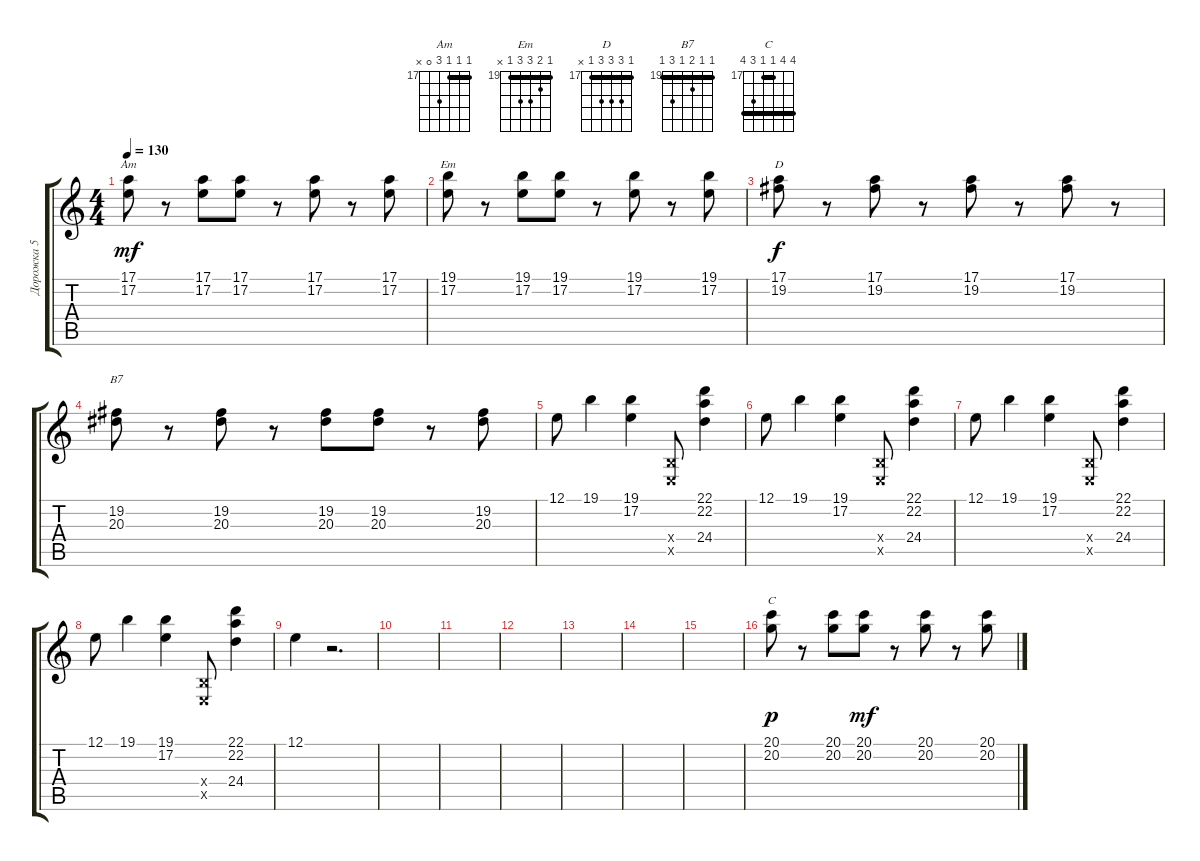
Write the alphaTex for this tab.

\track ("Дорожка 5" "Дорожка 5") {instrument rockorgan}
\staff {score tabs}
\tuning (E4 B3 G3 D3 A2 E2) {hide}
\chord ("Am" 17 17 17 19 0 x) {firstfret 17 barre 17}
\chord ("Em" 19 20 21 21 19 x) {firstfret 19 barre 19}
\chord ("D" 17 19 19 19 17 x) {firstfret 17 barre 17}
\chord ("B7" 19 19 20 19 21 19) {firstfret 19 barre 19}
\chord ("C" 20 20 17 17 19 20) {firstfret 17 barre (17 20)}
\ts (4 4)
\tempo 130
\clef g2
\ks c
(17.1 17.2).8{ch "Am" dy mf} r.8 (17.1 17.2).8 (17.1 17.2).8 r.8 (17.1 17.2).8 r.8 (17.1 17.2).8 |
(19.1 17.2).8{ch "Em"} r.8 (19.1 17.2).8 (19.1 17.2).8 r.8 (19.1 17.2).8 r.8 (19.1 17.2).8 |
(17.1 19.2).8{ch "D" dy f} r.8 (17.1 19.2).8 r.8 (17.1 19.2).8 r.8 (17.1 19.2).8 r.8 |
(19.2 20.3).8{ch "B7"} r.8 (19.2 20.3).8 r.8 (19.2 20.3).8 (19.2 20.3).8 r.8 (19.2 20.3).8 |
12.1.8 19.1.4 (19.1 17.2).4 (9.4{x} 7.5{x}).8 (22.1 22.2 24.4).4 |
12.1.8 19.1.4 (19.1 17.2).4 (9.4{x} 7.5{x}).8 (22.1 22.2 24.4).4 |
12.1.8 19.1.4 (19.1 17.2).4 (9.4{x} 7.5{x}).8 (22.1 22.2 24.4).4 |
12.1.8 19.1.4 (19.1 17.2).4 (9.4{x} 7.5{x}).8 (22.1 22.2 24.4).4 |
12.1.4 r.2{d} |
|
|
|
|
|
|
(20.1 20.2).8{ch "C" dy p} r.8 (20.1 20.2).8 (20.1 20.2).8{dy mf} r.8 (20.1 20.2).8 r.8 (20.1 20.2).8
